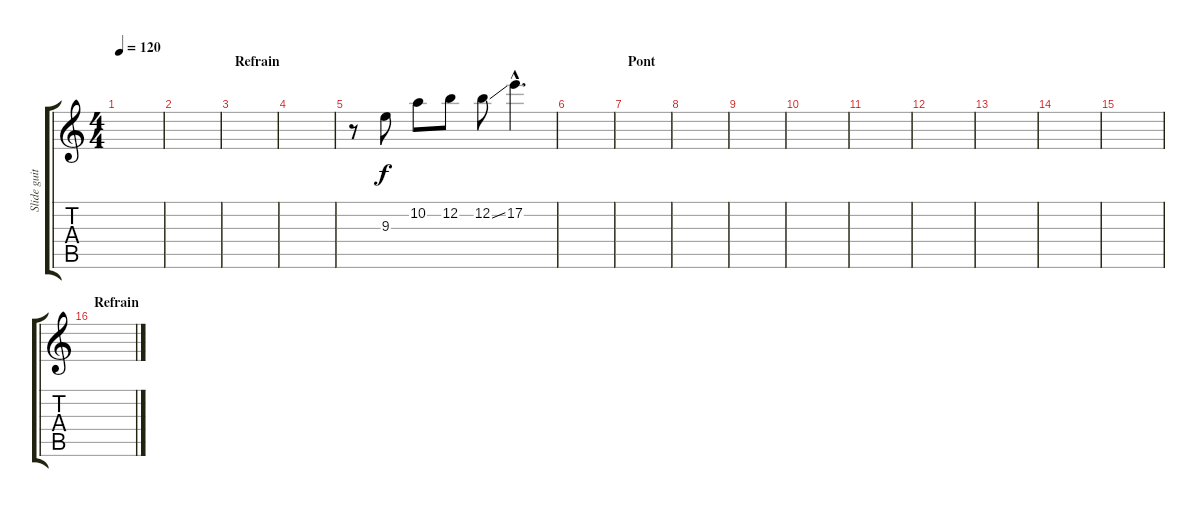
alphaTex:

\track ("Slide guitare" "Slide guit") {instrument overdrivenguitar}
\staff {score tabs}
\tuning (E4 B3 G3 D3 A2 E2) {hide}
\ts (4 4)
\tempo 120
\clef g2
\ks c
|
|
\section ("" "Refrain")
|
|
r.8 9.3.8 10.2.8 12.2.8 12.2{ss}.8 17.2{hac}.4{d} |
|
\section ("" "Pont")
|
|
|
|
|
|
|
|
|
\section ("" "Refrain")
